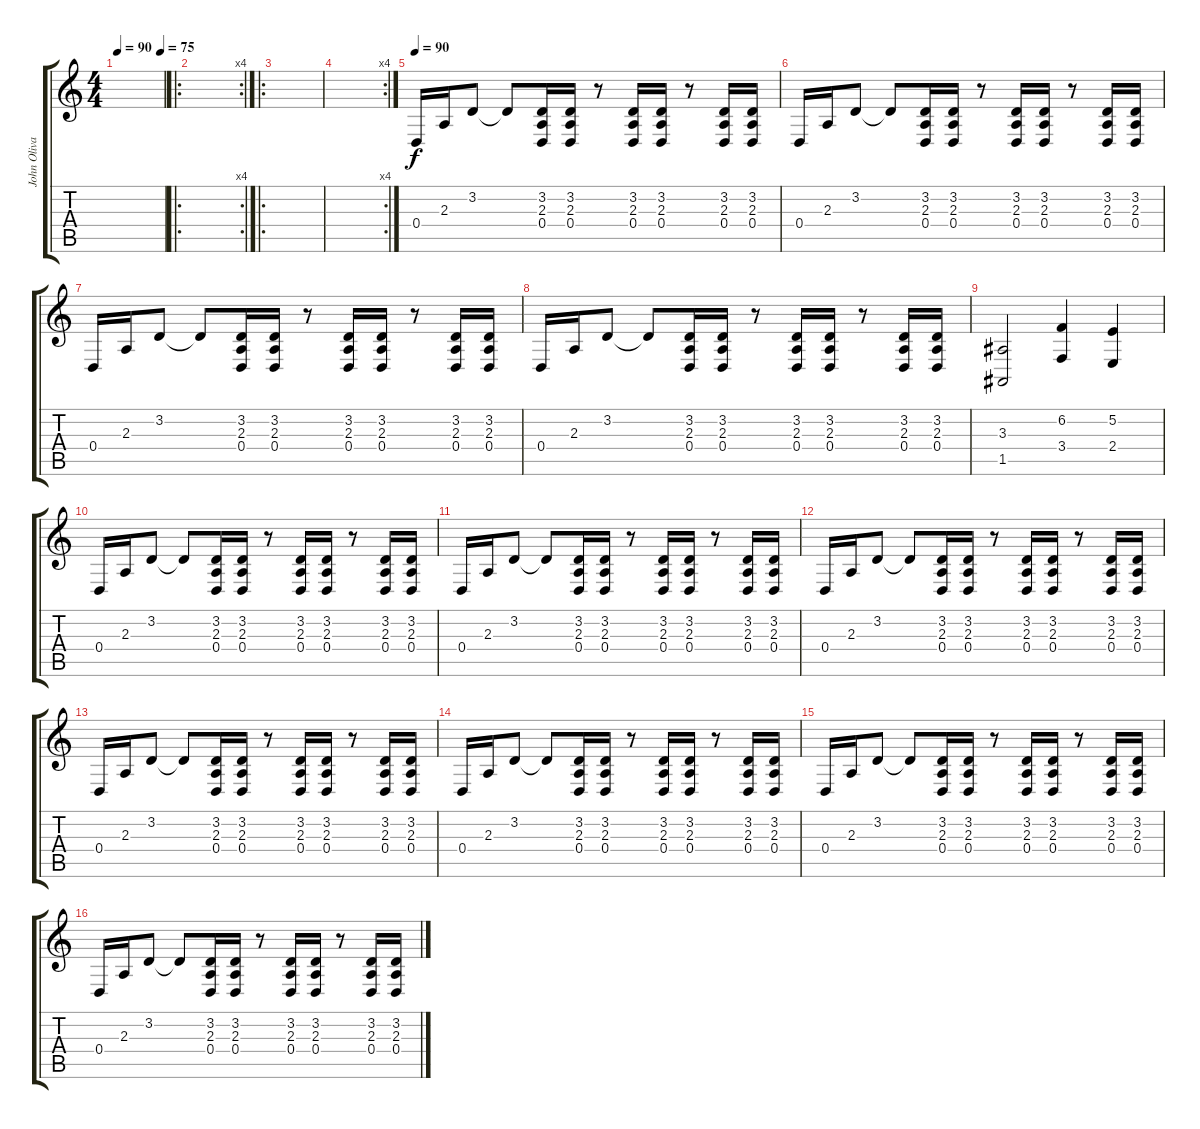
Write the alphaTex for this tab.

\track ("John Oliva (L)" "John Oliva") {instrument acousticgrandpiano}
\staff {score tabs}
\tuning (E4 B3 G3 D3 A2 E2) {hide}
\ts (4 4)
\tempo 90
\tempo (75 0.9375)
\tempo 90
\clef g2
\ks c
|
\ro
\rc 4
|
\ro
|
\rc 4
|
\tempo 90
0.4.16 2.3.16 3.2.8 3.2{t}.8 (3.2 2.3 0.4).16 (3.2 2.3 0.4).16 r.8 (3.2 2.3 0.4).16 (3.2 2.3 0.4).16 r.8 (3.2 2.3 0.4).16 (3.2 2.3 0.4).16 |
0.4.16 2.3.16 3.2.8 3.2{t}.8 (3.2 2.3 0.4).16 (3.2 2.3 0.4).16 r.8 (3.2 2.3 0.4).16 (3.2 2.3 0.4).16 r.8 (3.2 2.3 0.4).16 (3.2 2.3 0.4).16 |
0.4.16 2.3.16 3.2.8 3.2{t}.8 (3.2 2.3 0.4).16 (3.2 2.3 0.4).16 r.8 (3.2 2.3 0.4).16 (3.2 2.3 0.4).16 r.8 (3.2 2.3 0.4).16 (3.2 2.3 0.4).16 |
0.4.16 2.3.16 3.2.8 3.2{t}.8 (3.2 2.3 0.4).16 (3.2 2.3 0.4).16 r.8 (3.2 2.3 0.4).16 (3.2 2.3 0.4).16 r.8 (3.2 2.3 0.4).16 (3.2 2.3 0.4).16 |
(3.3 1.5).2 (6.2 3.4).4 (5.2 2.4).4 |
0.4.16 2.3.16 3.2.8 3.2{t}.8 (3.2 2.3 0.4).16 (3.2 2.3 0.4).16 r.8 (3.2 2.3 0.4).16 (3.2 2.3 0.4).16 r.8 (3.2 2.3 0.4).16 (3.2 2.3 0.4).16 |
0.4.16 2.3.16 3.2.8 3.2{t}.8 (3.2 2.3 0.4).16 (3.2 2.3 0.4).16 r.8 (3.2 2.3 0.4).16 (3.2 2.3 0.4).16 r.8 (3.2 2.3 0.4).16 (3.2 2.3 0.4).16 |
0.4.16 2.3.16 3.2.8 3.2{t}.8 (3.2 2.3 0.4).16 (3.2 2.3 0.4).16 r.8 (3.2 2.3 0.4).16 (3.2 2.3 0.4).16 r.8 (3.2 2.3 0.4).16 (3.2 2.3 0.4).16 |
0.4.16 2.3.16 3.2.8 3.2{t}.8 (3.2 2.3 0.4).16 (3.2 2.3 0.4).16 r.8 (3.2 2.3 0.4).16 (3.2 2.3 0.4).16 r.8 (3.2 2.3 0.4).16 (3.2 2.3 0.4).16 |
0.4.16 2.3.16 3.2.8 3.2{t}.8 (3.2 2.3 0.4).16 (3.2 2.3 0.4).16 r.8 (3.2 2.3 0.4).16 (3.2 2.3 0.4).16 r.8 (3.2 2.3 0.4).16 (3.2 2.3 0.4).16 |
0.4.16 2.3.16 3.2.8 3.2{t}.8 (3.2 2.3 0.4).16 (3.2 2.3 0.4).16 r.8 (3.2 2.3 0.4).16 (3.2 2.3 0.4).16 r.8 (3.2 2.3 0.4).16 (3.2 2.3 0.4).16 |
0.4.16 2.3.16 3.2.8 3.2{t}.8 (3.2 2.3 0.4).16 (3.2 2.3 0.4).16 r.8 (3.2 2.3 0.4).16 (3.2 2.3 0.4).16 r.8 (3.2 2.3 0.4).16 (3.2 2.3 0.4).16
